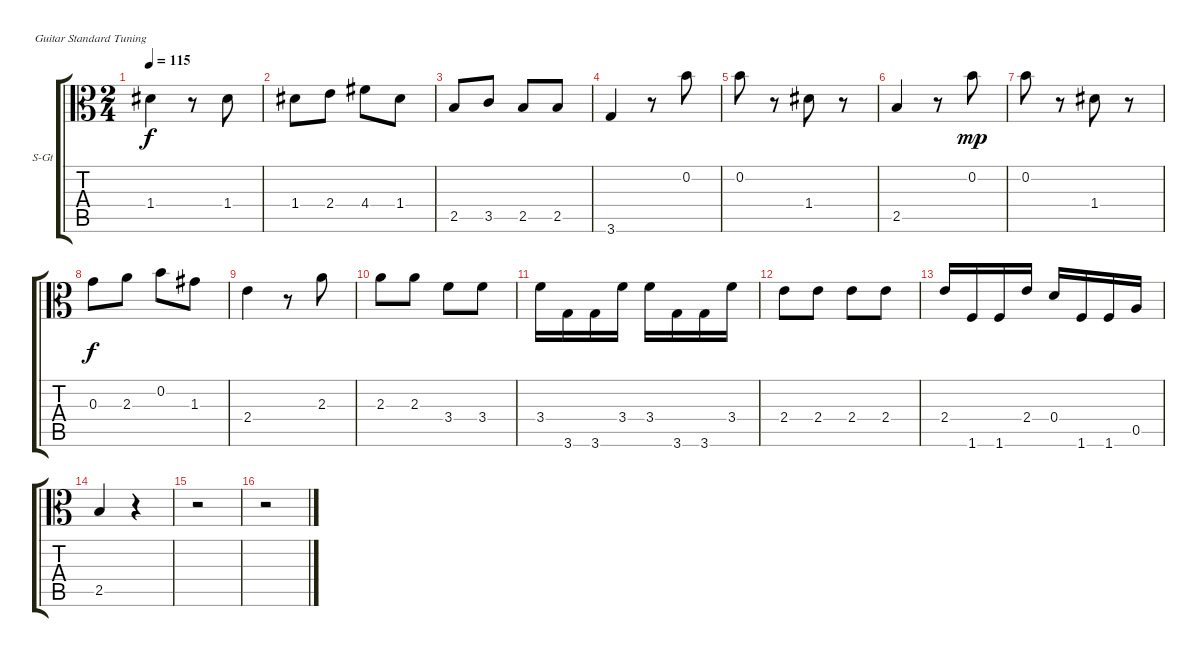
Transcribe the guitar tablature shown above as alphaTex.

\defaultSystemsLayout 4
\bracketExtendMode groupsimilarinstruments
\firstSystemTrackNameOrientation horizontal
\otherSystemsTrackNameOrientation horizontal
\track ("Viola" "S-Gt") {instrument acousticguitarsteel}
\staff {score tabs}
\tuning (E4 B3 G3 D3 A2 E2)
\ts (2 4)
\tempo 115
\clef c3
\ks c
1.4.4{dy f} r.8 1.4.8 |
1.4.8 2.4.8 4.4.8 1.4.8 |
2.5.8 3.5.8 2.5.8 2.5.8 |
3.6.4 r.8 0.2.8 |
0.2.8 r.8 1.4.8 r.8 |
2.5.4 r.8 0.2.8{dy mp} |
0.2.8 r.8 1.4.8 r.8 |
0.3.8{dy f} 2.3.8 0.2.8 1.3.8 |
2.4.4 r.8 2.3.8 |
2.3.8 2.3.8 3.4.8 3.4.8 |
3.4.16 3.6.16 3.6.16 3.4.16 3.4.16 3.6.16 3.6.16 3.4.16 |
2.4.8 2.4.8 2.4.8 2.4.8 |
2.4.16 1.6.16 1.6.16 2.4.16 0.4.16 1.6.16 1.6.16 0.5.16 |
2.5.4 r.4 |
r.2 |
r.2
